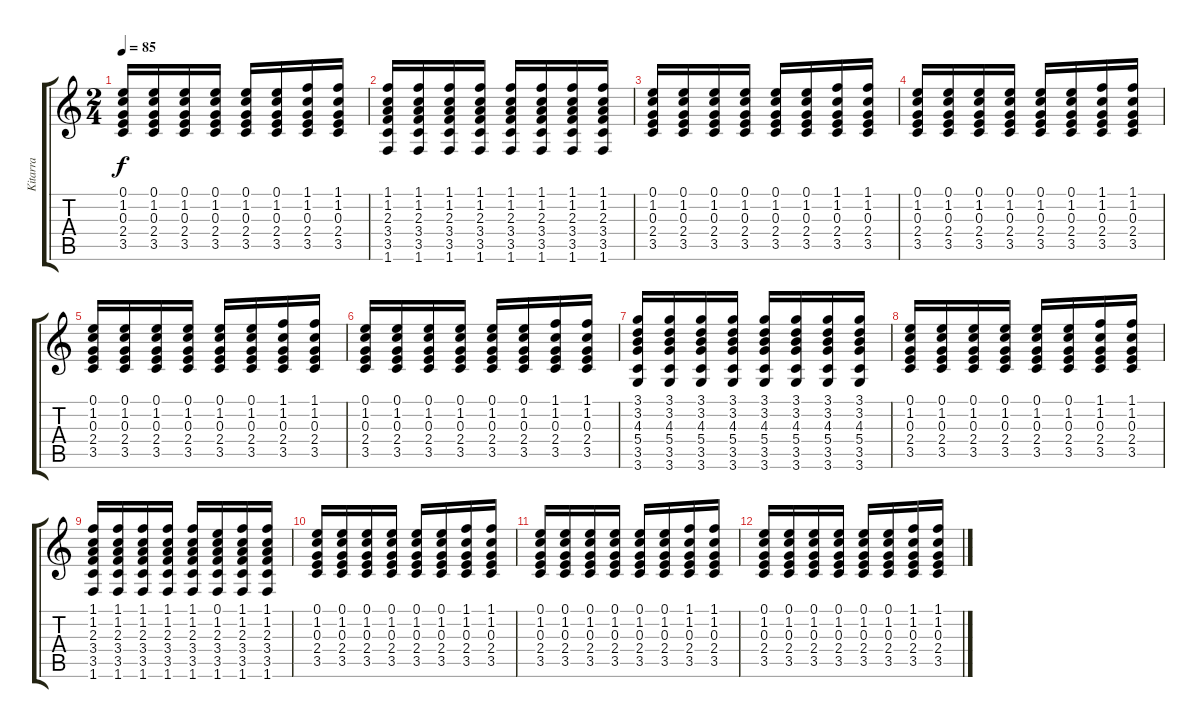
\track ("Kitarra" "Kitarra") {instrument acousticguitarnylon}
\staff {score tabs}
\tuning (E4 B3 G3 D3 A2 E2) {hide}
\ts (2 4)
\tempo 85
\clef g2
\ks c
(0.1 1.2 0.3 2.4 3.5).16{dy f} (0.1 1.2 0.3 2.4 3.5).16 (0.1 1.2 0.3 2.4 3.5).16 (0.1 1.2 0.3 2.4 3.5).16 (0.1 1.2 0.3 2.4 3.5).16 (0.1 1.2 0.3 2.4 3.5).16 (1.1 1.2 0.3 2.4 3.5).16 (1.1 1.2 0.3 2.4 3.5).16 |
(1.1 1.2 2.3 3.4 3.5 1.6).16 (1.1 1.2 2.3 3.4 3.5 1.6).16 (1.1 1.2 2.3 3.4 3.5 1.6).16 (1.1 1.2 2.3 3.4 3.5 1.6).16 (1.1 1.2 2.3 3.4 3.5 1.6).16 (1.1 1.2 2.3 3.4 3.5 1.6).16 (1.1 1.2 2.3 3.4 3.5 1.6).16 (1.1 1.2 2.3 3.4 3.5 1.6).16 |
(0.1 1.2 0.3 2.4 3.5).16 (0.1 1.2 0.3 2.4 3.5).16 (0.1 1.2 0.3 2.4 3.5).16 (0.1 1.2 0.3 2.4 3.5).16 (0.1 1.2 0.3 2.4 3.5).16 (0.1 1.2 0.3 2.4 3.5).16 (1.1 1.2 0.3 2.4 3.5).16 (1.1 1.2 0.3 2.4 3.5).16 |
(0.1 1.2 0.3 2.4 3.5).16 (0.1 1.2 0.3 2.4 3.5).16 (0.1 1.2 0.3 2.4 3.5).16 (0.1 1.2 0.3 2.4 3.5).16 (0.1 1.2 0.3 2.4 3.5).16 (0.1 1.2 0.3 2.4 3.5).16 (1.1 1.2 0.3 2.4 3.5).16 (1.1 1.2 0.3 2.4 3.5).16 |
(0.1 1.2 0.3 2.4 3.5).16 (0.1 1.2 0.3 2.4 3.5).16 (0.1 1.2 0.3 2.4 3.5).16 (0.1 1.2 0.3 2.4 3.5).16 (0.1 1.2 0.3 2.4 3.5).16 (0.1 1.2 0.3 2.4 3.5).16 (1.1 1.2 0.3 2.4 3.5).16 (1.1 1.2 0.3 2.4 3.5).16 |
(0.1 1.2 0.3 2.4 3.5).16 (0.1 1.2 0.3 2.4 3.5).16 (0.1 1.2 0.3 2.4 3.5).16 (0.1 1.2 0.3 2.4 3.5).16 (0.1 1.2 0.3 2.4 3.5).16 (0.1 1.2 0.3 2.4 3.5).16 (1.1 1.2 0.3 2.4 3.5).16 (1.1 1.2 0.3 2.4 3.5).16 |
(3.1 3.2 4.3 5.4 3.5 3.6).16 (3.1 3.2 4.3 5.4 3.5 3.6).16 (3.1 3.2 4.3 5.4 3.5 3.6).16 (3.1 3.2 4.3 5.4 3.5 3.6).16 (3.1 3.2 4.3 5.4 3.5 3.6).16 (3.1 3.2 4.3 5.4 3.5 3.6).16 (3.1 3.2 4.3 5.4 3.5 3.6).16 (3.1 3.2 4.3 5.4 3.5 3.6).16 |
(0.1 1.2 0.3 2.4 3.5).16 (0.1 1.2 0.3 2.4 3.5).16 (0.1 1.2 0.3 2.4 3.5).16 (0.1 1.2 0.3 2.4 3.5).16 (0.1 1.2 0.3 2.4 3.5).16 (0.1 1.2 0.3 2.4 3.5).16 (1.1 1.2 0.3 2.4 3.5).16 (1.1 1.2 0.3 2.4 3.5).16 |
(1.1 1.2 2.3 3.4 3.5 1.6).16 (1.1 1.2 2.3 3.4 3.5 1.6).16 (1.1 1.2 2.3 3.4 3.5 1.6).16 (1.1 1.2 2.3 3.4 3.5 1.6).16 (1.1 1.2 2.3 3.4 3.5 1.6).16 (0.1 1.2 2.3 3.4 3.5 1.6).16 (1.1 1.2 2.3 3.4 3.5 1.6).16 (1.1 1.2 2.3 3.4 3.5 1.6).16 |
(0.1 1.2 0.3 2.4 3.5).16 (0.1 1.2 0.3 2.4 3.5).16 (0.1 1.2 0.3 2.4 3.5).16 (0.1 1.2 0.3 2.4 3.5).16 (0.1 1.2 0.3 2.4 3.5).16 (0.1 1.2 0.3 2.4 3.5).16 (1.1 1.2 0.3 2.4 3.5).16 (1.1 1.2 0.3 2.4 3.5).16 |
(0.1 1.2 0.3 2.4 3.5).16 (0.1 1.2 0.3 2.4 3.5).16 (0.1 1.2 0.3 2.4 3.5).16 (0.1 1.2 0.3 2.4 3.5).16 (0.1 1.2 0.3 2.4 3.5).16 (0.1 1.2 0.3 2.4 3.5).16 (1.1 1.2 0.3 2.4 3.5).16 (1.1 1.2 0.3 2.4 3.5).16 |
(0.1 1.2 0.3 2.4 3.5).16 (0.1 1.2 0.3 2.4 3.5).16 (0.1 1.2 0.3 2.4 3.5).16 (0.1 1.2 0.3 2.4 3.5).16 (0.1 1.2 0.3 2.4 3.5).16 (0.1 1.2 0.3 2.4 3.5).16 (1.1 1.2 0.3 2.4 3.5).16 (1.1 1.2 0.3 2.4 3.5).16
